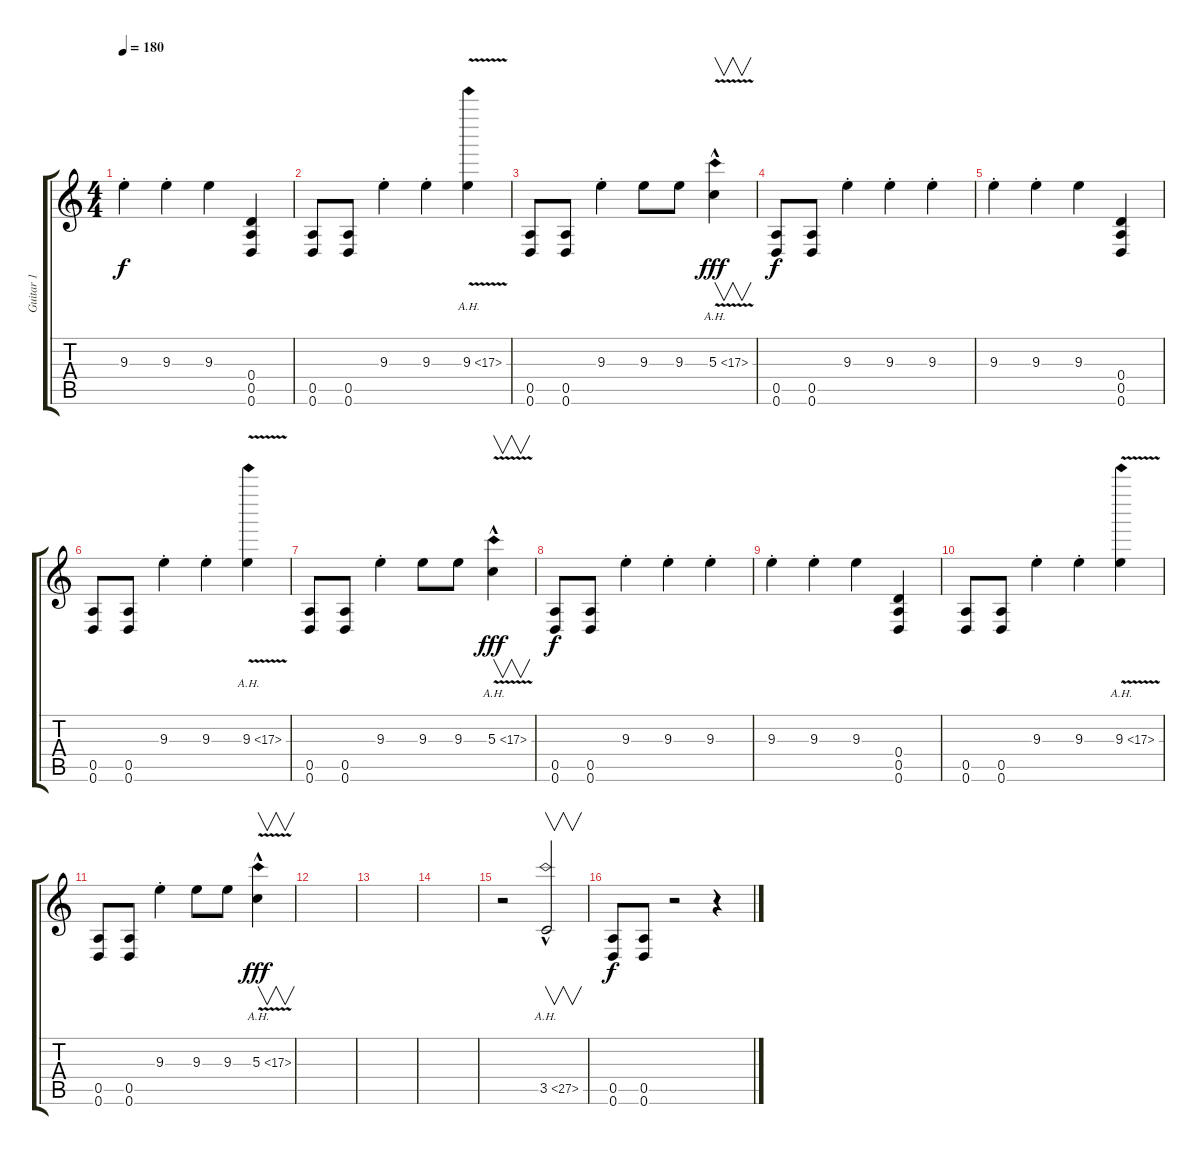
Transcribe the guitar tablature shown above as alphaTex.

\track ("Guitar 1" "Guitar 1") {instrument distortionguitar}
\staff {score tabs}
\tuning (E4 B3 G3 D3 A2 D2) {hide}
\ts (4 4)
\tempo 180
\clef g2
\ks c
9.3{st}.4{dy f} 9.3{st}.4 9.3.4 (0.4 0.5 0.6).4 |
(0.5 0.6).8 (0.5 0.6).8 9.3{st}.4 9.3{st}.4 9.3{ah 8 v}.4 |
(0.5 0.6).8 (0.5 0.6).8 9.3{st}.4 9.3.8 9.3.8 5.3{ah 12 v hac}.4{v dy fff} |
(0.5 0.6).8{dy f} (0.5 0.6).8 9.3{st}.4 9.3{st}.4 9.3{st}.4 |
9.3{st}.4 9.3{st}.4 9.3.4 (0.4 0.5 0.6).4 |
(0.5 0.6).8 (0.5 0.6).8 9.3{st}.4 9.3{st}.4 9.3{ah 8 v}.4 |
(0.5 0.6).8 (0.5 0.6).8 9.3{st}.4 9.3.8 9.3.8 5.3{ah 12 v hac}.4{v dy fff} |
(0.5 0.6).8{dy f} (0.5 0.6).8 9.3{st}.4 9.3{st}.4 9.3{st}.4 |
9.3{st}.4 9.3{st}.4 9.3.4 (0.4 0.5 0.6).4 |
(0.5 0.6).8 (0.5 0.6).8 9.3{st}.4 9.3{st}.4 9.3{ah 8 v}.4 |
(0.5 0.6).8 (0.5 0.6).8 9.3{st}.4 9.3.8 9.3.8 5.3{ah 12 v hac}.4{v dy fff} |
|
|
|
r.2 3.5{ah 24 hac}.2{v} |
(0.5 0.6).8{dy f} (0.5 0.6).8 r.2 r.4
